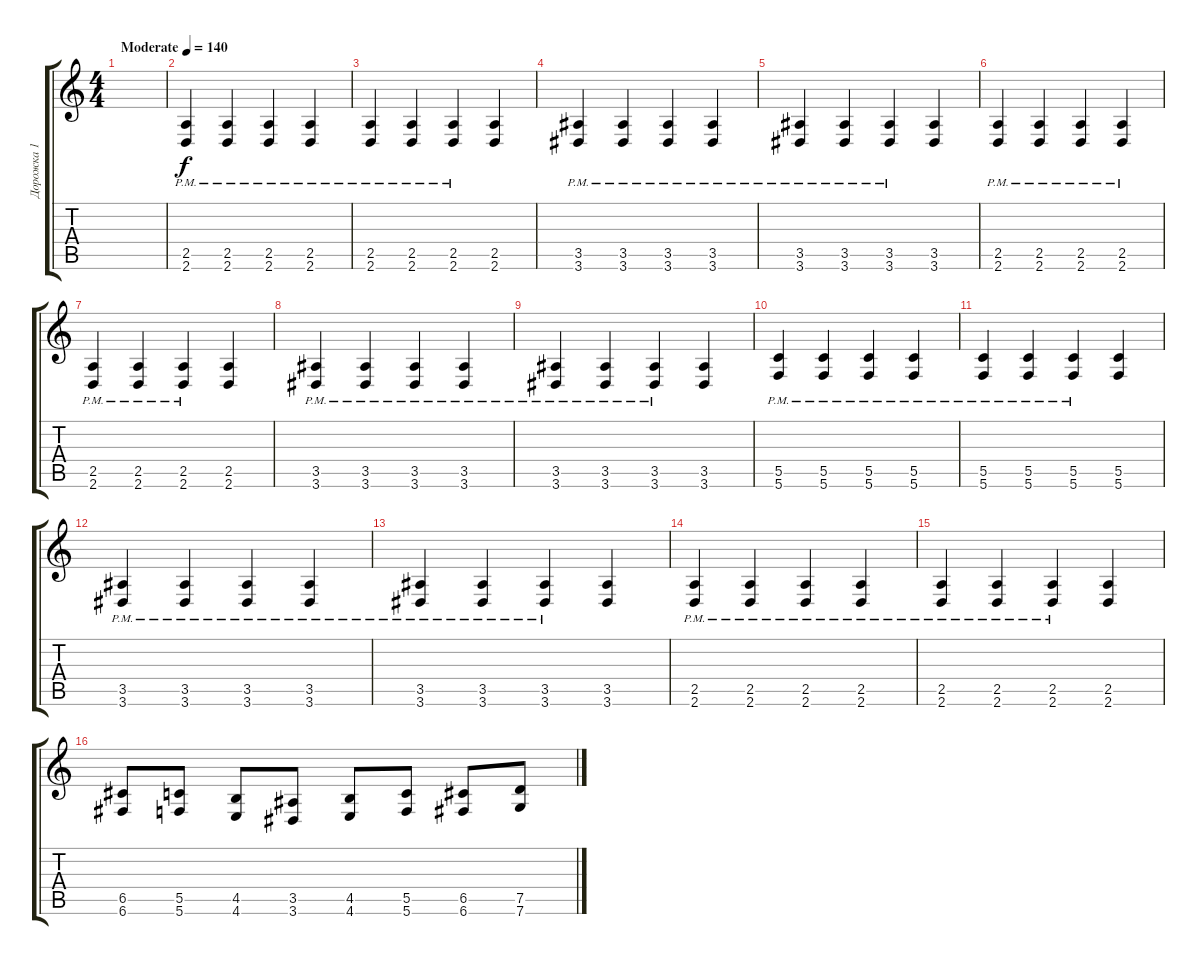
\track ("Дорожка 1" "Дорожка 1") {instrument distortionguitar}
\staff {score tabs}
\tuning (D4 A3 F3 C3 G2 C2) {hide}
\ts (4 4)
\tempo (140 "Moderate")
\clef g2
\ks c
|
(2.5{pm} 2.6{pm}).4 (2.5{pm} 2.6{pm}).4 (2.5{pm} 2.6{pm}).4 (2.5{pm} 2.6{pm}).4 |
(2.5{pm} 2.6{pm}).4 (2.5{pm} 2.6{pm}).4 (2.5{pm} 2.6{pm}).4 (2.5 2.6).4 |
(3.5{pm} 3.6{pm}).4 (3.5{pm} 3.6{pm}).4 (3.5{pm} 3.6{pm}).4 (3.5{pm} 3.6{pm}).4 |
(3.5{pm} 3.6{pm}).4 (3.5{pm} 3.6{pm}).4 (3.5{pm} 3.6{pm}).4 (3.5 3.6).4 |
(2.5{pm} 2.6{pm}).4 (2.5{pm} 2.6{pm}).4 (2.5{pm} 2.6{pm}).4 (2.5{pm} 2.6{pm}).4 |
(2.5{pm} 2.6{pm}).4 (2.5{pm} 2.6{pm}).4 (2.5{pm} 2.6{pm}).4 (2.5 2.6).4 |
(3.5{pm} 3.6{pm}).4 (3.5{pm} 3.6{pm}).4 (3.5{pm} 3.6{pm}).4 (3.5{pm} 3.6{pm}).4 |
(3.5{pm} 3.6{pm}).4 (3.5{pm} 3.6{pm}).4 (3.5{pm} 3.6{pm}).4 (3.5 3.6).4 |
(5.5{pm} 5.6{pm}).4 (5.5{pm} 5.6{pm}).4 (5.5{pm} 5.6{pm}).4 (5.5{pm} 5.6{pm}).4 |
(5.5{pm} 5.6{pm}).4 (5.5{pm} 5.6{pm}).4 (5.5{pm} 5.6{pm}).4 (5.5 5.6).4 |
(3.5{pm} 3.6{pm}).4 (3.5{pm} 3.6{pm}).4 (3.5{pm} 3.6{pm}).4 (3.5{pm} 3.6{pm}).4 |
(3.5{pm} 3.6{pm}).4 (3.5{pm} 3.6{pm}).4 (3.5{pm} 3.6{pm}).4 (3.5 3.6).4 |
(2.5{pm} 2.6{pm}).4 (2.5{pm} 2.6{pm}).4 (2.5{pm} 2.6{pm}).4 (2.5{pm} 2.6{pm}).4 |
(2.5{pm} 2.6{pm}).4 (2.5{pm} 2.6{pm}).4 (2.5{pm} 2.6{pm}).4 (2.5 2.6).4 |
(6.5 6.6).8 (5.5 5.6).8 (4.5 4.6).8 (3.5 3.6).8 (4.5 4.6).8 (5.5 5.6).8 (6.5 6.6).8 (7.5 7.6).8
